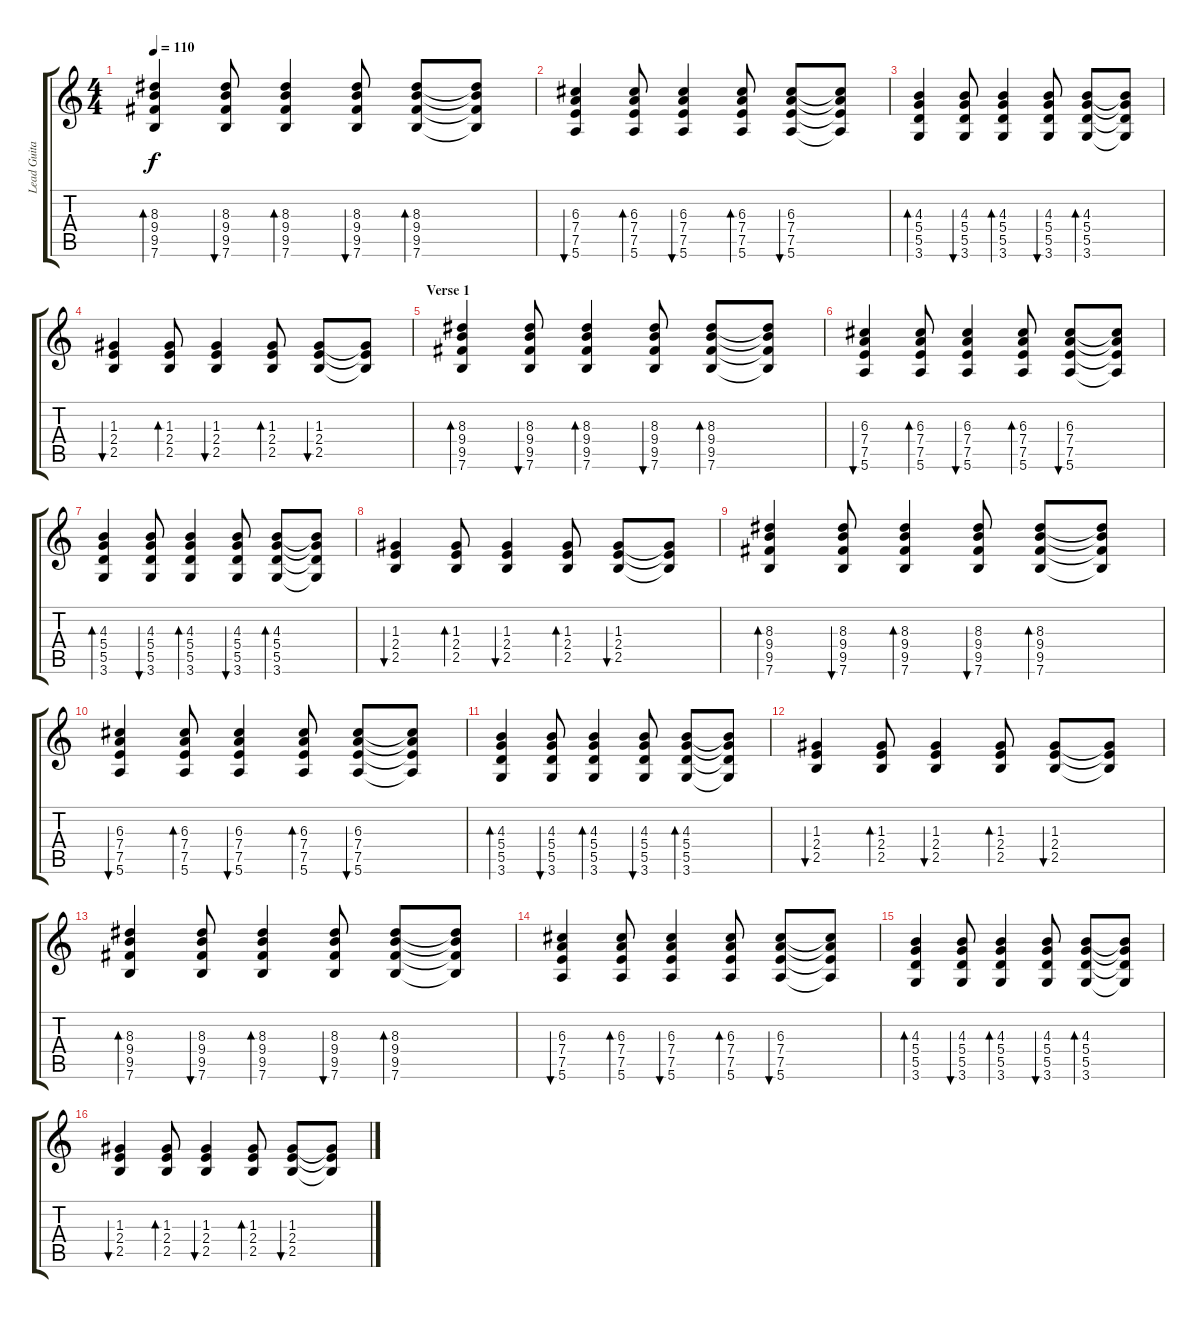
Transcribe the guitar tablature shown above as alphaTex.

\track ("Lead Guitar / Björn" "Lead Guita") {instrument electricguitarclean}
\staff {score tabs}
\tuning (E4 B3 G3 D3 A2 E2) {hide}
\ts (4 4)
\tempo 110
\clef g2
\ks c
(8.3 9.4 9.5 7.6).4{bd 60 dy f instrument electricguitarclean} (8.3 9.4 9.5 7.6).8{bu 60} (8.3 9.4 9.5 7.6).4{bd 60} (8.3 9.4 9.5 7.6).8{bu 60} (8.3 9.4 9.5 7.6).8{bd 60} (8.3{t} 9.4{t} 9.5{t} 7.6{t}).8 |
(6.3 7.4 7.5 5.6).4{bu 60} (6.3 7.4 7.5 5.6).8{bd 60} (6.3 7.4 7.5 5.6).4{bu 60} (6.3 7.4 7.5 5.6).8{bd 60} (6.3 7.4 7.5 5.6).8{bu 120} (6.3{t} 7.4{t} 7.5{t} 5.6{t}).8 |
(4.3 5.4 5.5 3.6).4{bd 60} (4.3 5.4 5.5 3.6).8{bu 60} (4.3 5.4 5.5 3.6).4{bd 60} (4.3 5.4 5.5 3.6).8{bu 60} (4.3 5.4 5.5 3.6).8{bd 60} (4.3{t} 5.4{t} 5.5{t} 3.6{t}).8 |
(1.3 2.4 2.5).4{bu 60} (1.3 2.4 2.5).8{bd 60} (1.3 2.4 2.5).4{bu 60} (1.3 2.4 2.5).8{bd 60} (1.3 2.4 2.5).8{bu 60} (1.3{t} 2.4{t} 2.5{t}).8 |
\section ("" "Verse 1")
(8.3 9.4 9.5 7.6).4{bd 60} (8.3 9.4 9.5 7.6).8{bu 60} (8.3 9.4 9.5 7.6).4{bd 60} (8.3 9.4 9.5 7.6).8{bu 60} (8.3 9.4 9.5 7.6).8{bd 60} (8.3{t} 9.4{t} 9.5{t} 7.6{t}).8 |
(6.3 7.4 7.5 5.6).4{bu 60} (6.3 7.4 7.5 5.6).8{bd 60} (6.3 7.4 7.5 5.6).4{bu 60} (6.3 7.4 7.5 5.6).8{bd 60} (6.3 7.4 7.5 5.6).8{bu 120} (6.3{t} 7.4{t} 7.5{t} 5.6{t}).8 |
(4.3 5.4 5.5 3.6).4{bd 60} (4.3 5.4 5.5 3.6).8{bu 60} (4.3 5.4 5.5 3.6).4{bd 60} (4.3 5.4 5.5 3.6).8{bu 60} (4.3 5.4 5.5 3.6).8{bd 60} (4.3{t} 5.4{t} 5.5{t} 3.6{t}).8 |
(1.3 2.4 2.5).4{bu 60} (1.3 2.4 2.5).8{bd 60} (1.3 2.4 2.5).4{bu 60} (1.3 2.4 2.5).8{bd 60} (1.3 2.4 2.5).8{bu 60} (1.3{t} 2.4{t} 2.5{t}).8 |
(8.3 9.4 9.5 7.6).4{bd 60} (8.3 9.4 9.5 7.6).8{bu 60} (8.3 9.4 9.5 7.6).4{bd 60} (8.3 9.4 9.5 7.6).8{bu 60} (8.3 9.4 9.5 7.6).8{bd 60} (8.3{t} 9.4{t} 9.5{t} 7.6{t}).8 |
(6.3 7.4 7.5 5.6).4{bu 60} (6.3 7.4 7.5 5.6).8{bd 60} (6.3 7.4 7.5 5.6).4{bu 60} (6.3 7.4 7.5 5.6).8{bd 60} (6.3 7.4 7.5 5.6).8{bu 120} (6.3{t} 7.4{t} 7.5{t} 5.6{t}).8 |
(4.3 5.4 5.5 3.6).4{bd 60} (4.3 5.4 5.5 3.6).8{bu 60} (4.3 5.4 5.5 3.6).4{bd 60} (4.3 5.4 5.5 3.6).8{bu 60} (4.3 5.4 5.5 3.6).8{bd 60} (4.3{t} 5.4{t} 5.5{t} 3.6{t}).8 |
(1.3 2.4 2.5).4{bu 60} (1.3 2.4 2.5).8{bd 60} (1.3 2.4 2.5).4{bu 60} (1.3 2.4 2.5).8{bd 60} (1.3 2.4 2.5).8{bu 60} (1.3{t} 2.4{t} 2.5{t}).8 |
(8.3 9.4 9.5 7.6).4{bd 60} (8.3 9.4 9.5 7.6).8{bu 60} (8.3 9.4 9.5 7.6).4{bd 60} (8.3 9.4 9.5 7.6).8{bu 60} (8.3 9.4 9.5 7.6).8{bd 60} (8.3{t} 9.4{t} 9.5{t} 7.6{t}).8 |
(6.3 7.4 7.5 5.6).4{bu 60} (6.3 7.4 7.5 5.6).8{bd 60} (6.3 7.4 7.5 5.6).4{bu 60} (6.3 7.4 7.5 5.6).8{bd 60} (6.3 7.4 7.5 5.6).8{bu 120} (6.3{t} 7.4{t} 7.5{t} 5.6{t}).8 |
(4.3 5.4 5.5 3.6).4{bd 60} (4.3 5.4 5.5 3.6).8{bu 60} (4.3 5.4 5.5 3.6).4{bd 60} (4.3 5.4 5.5 3.6).8{bu 60} (4.3 5.4 5.5 3.6).8{bd 60} (4.3{t} 5.4{t} 5.5{t} 3.6{t}).8 |
(1.3 2.4 2.5).4{bu 60} (1.3 2.4 2.5).8{bd 60} (1.3 2.4 2.5).4{bu 60} (1.3 2.4 2.5).8{bd 60} (1.3 2.4 2.5).8{bu 60} (1.3{t} 2.4{t} 2.5{t}).8
